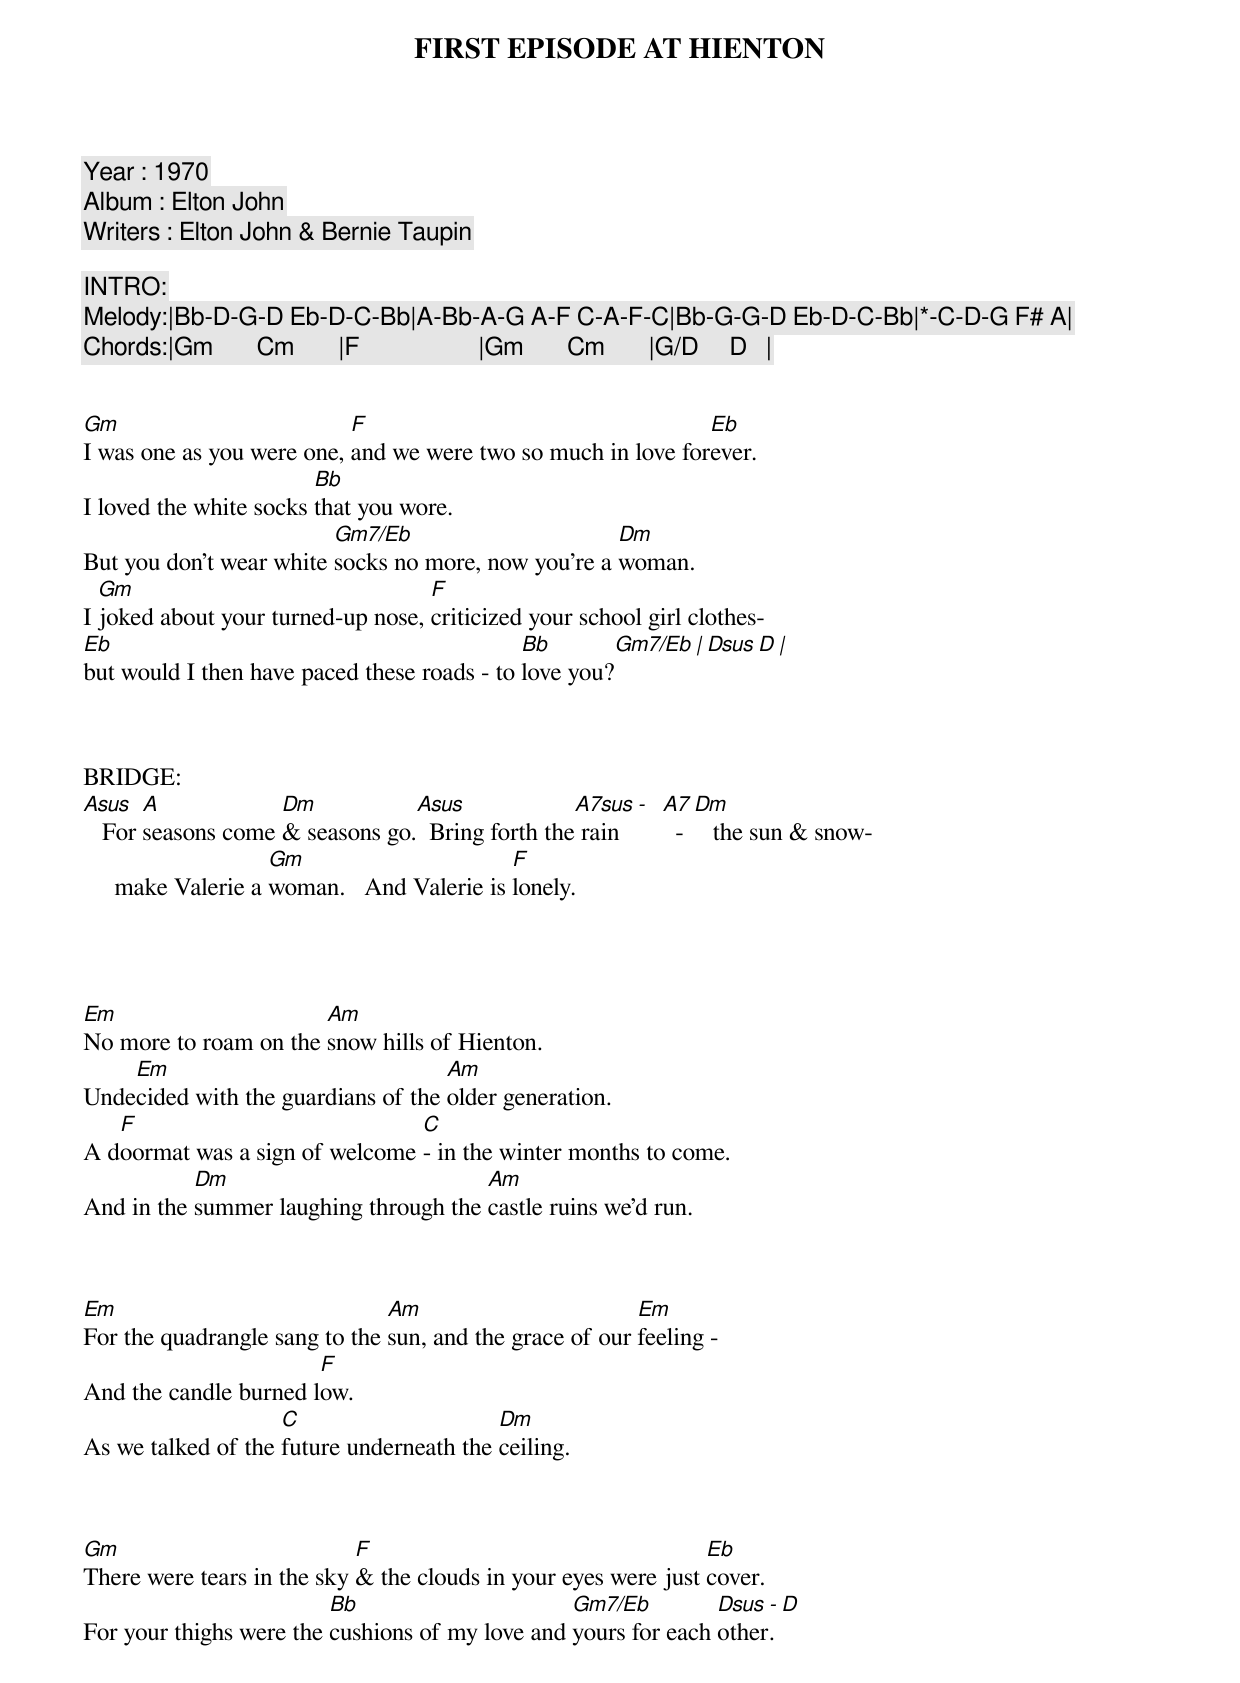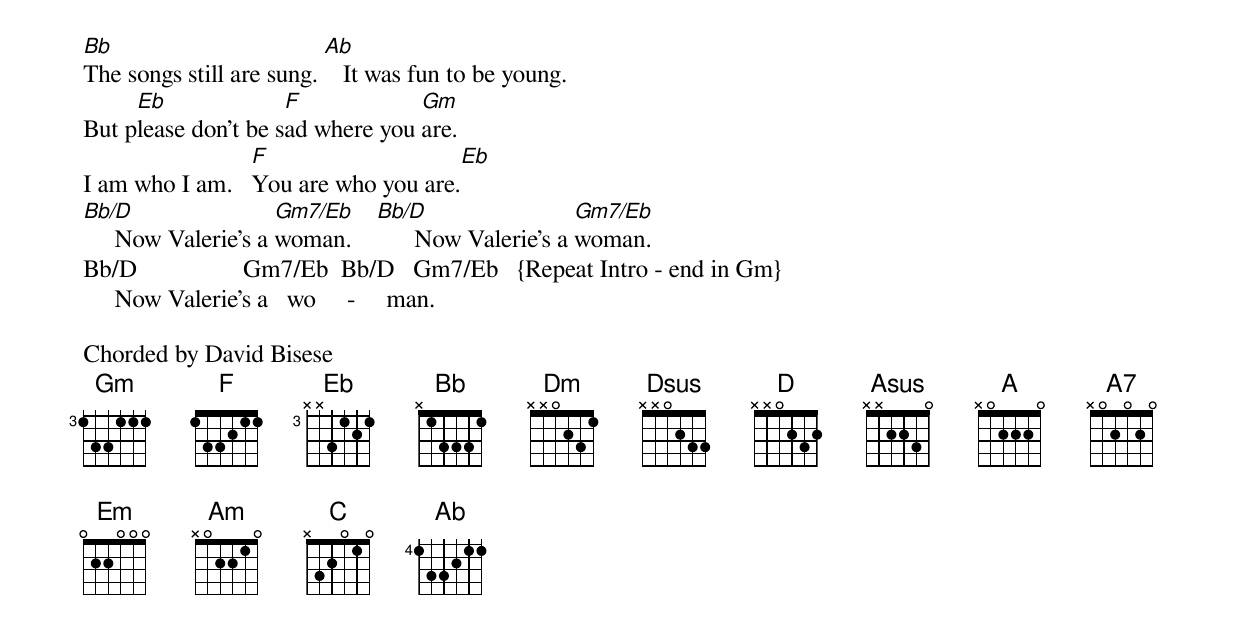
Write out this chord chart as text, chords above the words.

FIRST EPISODE AT HIENTON

   Year : 1970
  Album : Elton John
Writers : Elton John & Bernie Taupin

INTRO:
Melody:|Bb-D-G-D Eb-D-C-Bb|A-Bb-A-G A-F C-A-F-C|Bb-G-G-D Eb-D-C-Bb|*-C-D-G F# A|
Chords:|Gm       Cm       |F                   |Gm       Cm       |G/D     D   |


Gm                         F                                  Eb
I was one as you were one, and we were two so much in love forever.
                        Bb
I loved the white socks that you wore.
                         Gm7/Eb                      Dm
But you don't wear white socks no more, now you're a woman.
  Gm                               F
I joked about your turned-up nose, criticized your school girl clothes-
Eb                                           Bb          Gm7/Eb | Dsus  D  |
but would I then have paced these roads - to love you?



BRIDGE:
Asus   A            Dm           Asus             A7sus - A7  Dm
   For seasons come & seasons go.  Bring forth the rain     -    the sun & snow-
                    Gm                      F
     make Valerie a woman.   And Valerie is lonely.




Em                     Am
No more to roam on the snow hills of Hienton.
    Em                              Am
Undecided with the guardians of the older generation.
   F                            C
A doormat was a sign of welcome - in the winter months to come.
           Dm                          Am
And in the summer laughing through the castle ruins we'd run.



Em                             Am                        Em
For the quadrangle sang to the sun, and the grace of our feeling -
                       F
And the candle burned low.
                    C                     Dm
As we talked of the future underneath the ceiling.



Gm                          F                                   Eb
There were tears in the sky & the clouds in your eyes were just cover.
                         Bb                      Gm7/Eb         Dsus - D
For your thighs were the cushions of my love and yours for each other.


{Repeat Bridge, then Intro}



Bb                        Ab
The songs still are sung.    It was fun to be young.
     Eb              F            Gm
But please don't be sad where you are.
                 F                      Eb
I am who I am.   You are who you are.
Bb/D                 Gm7/Eb    Bb/D                  Gm7/Eb
     Now Valerie's a woman.          Now Valerie's a woman.
Bb/D                 Gm7/Eb  Bb/D   Gm7/Eb   {Repeat Intro - end in Gm}
     Now Valerie's a   wo     -     man.

Chorded by David Bisese
